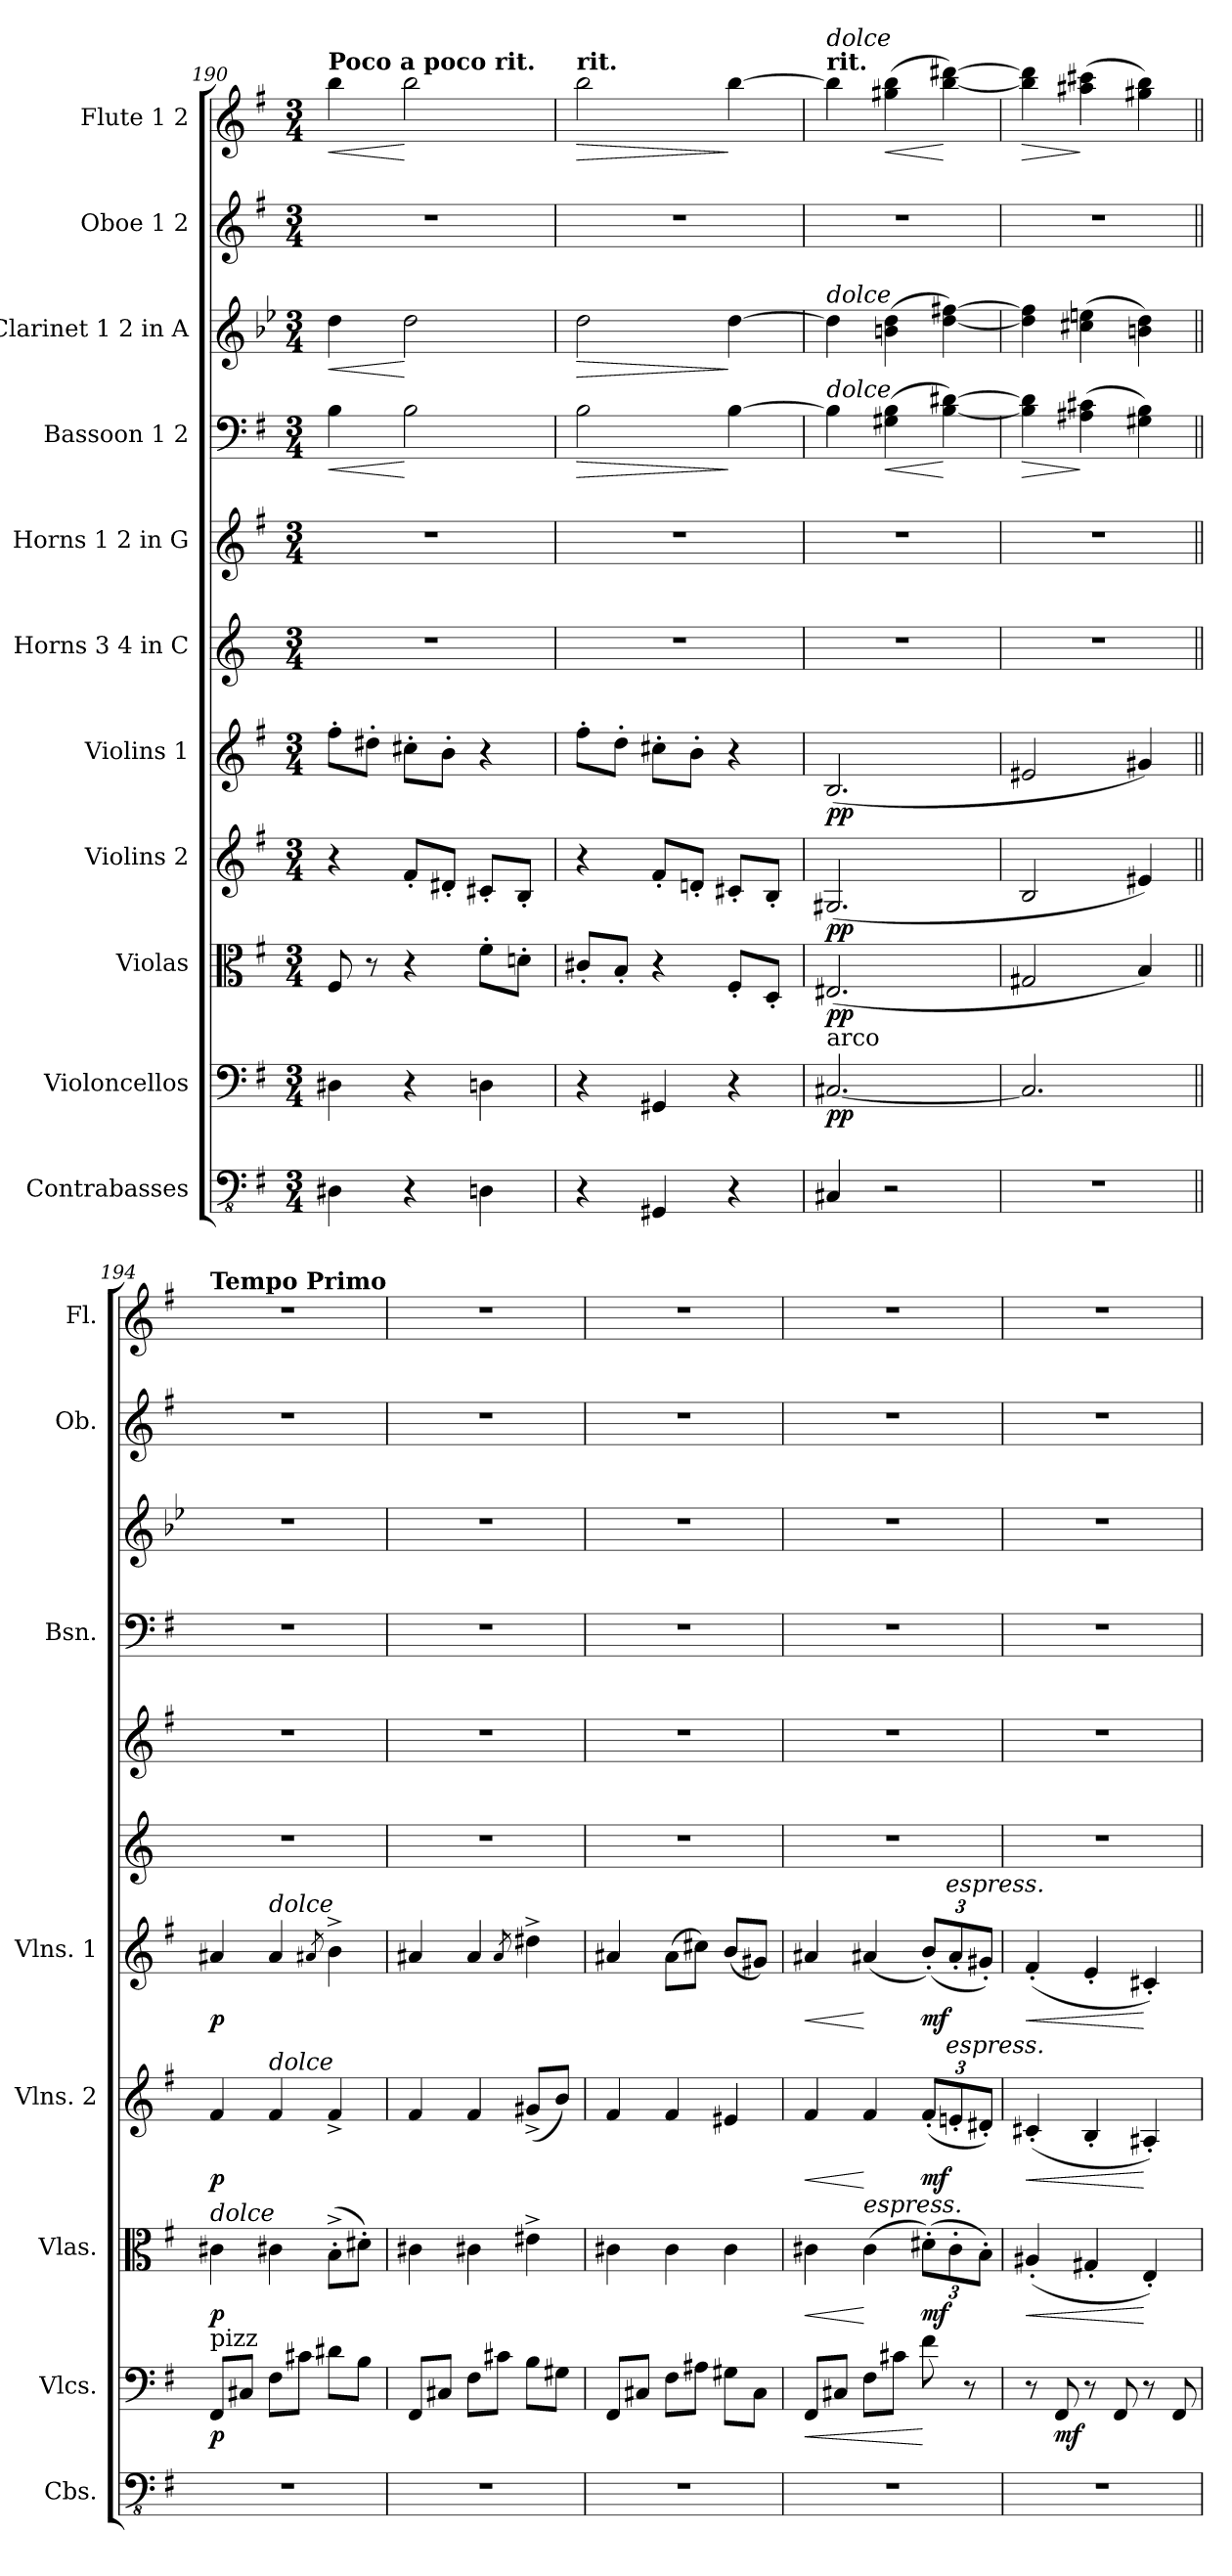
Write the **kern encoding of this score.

**kern	**kern	**dynam	**kern	**dynam	**kern	**dynam	**kern	**dynam	**kern	**kern	**kern	**dynam	**kern	**dynam	**kern	**kern	**dynam
*part11	*part10	*part10	*part9	*part9	*part8	*part8	*part7	*part7	*part6	*part5	*part4	*part4	*part3	*part3	*part2	*part1	*part1
*staff11	*staff10	*staff10	*staff9	*staff9	*staff8	*staff8	*staff7	*staff7	*staff6	*staff5	*staff4	*staff4	*staff3	*staff3	*staff2	*staff1	*staff1
*I"Contrabasses	*I"Violoncellos	*	*I"Violas	*	*I"Violins 2	*	*I"Violins 1	*	*I"Horns 3 4 in C	*I"Horns 1 2 in G	*I"Bassoon 1 2	*	*I"Clarinet 1 2 in A	*	*I"Oboe 1 2	*I"Flute 1 2	*
*I'Cbs.	*I'Vlcs.	*	*I'Vlas.	*	*I'Vlns. 2	*	*I'Vlns. 1	*	*	*	*I'Bsn.	*	*	*	*I'Ob.	*I'Fl.	*
!!LO:PB:g=z
*clefFv4	*clefF4	*	*clefC3	*	*clefG2	*	*clefG2	*	*clefG2	*clefG2	*clefF4	*	*clefG2	*	*clefG2	*clefG2	*
*	*	*	*	*	*	*	*	*	*ITrd7c12	*ITrd10c17	*	*	*ITrd2c3	*	*	*	*
*k[f#]	*k[f#]	*	*k[f#]	*	*k[f#]	*	*k[f#]	*	*k[]	*k[f#]	*k[f#]	*	*k[f#]	*	*k[f#]	*k[f#]	*
*M3/4	*M3/4	*	*M3/4	*	*M3/4	*	*M3/4	*	*M3/4	*M3/4	*M3/4	*	*M3/4	*	*M3/4	*M3/4	*
=190	=190	=190	=190	=190	=190	=190	=190	=190	=190	=190	=190	=190	=190	=190	=190	=190	=190
!	!	!	!	!	!	!	!	!	!	!	!	!	!	!	!	!LO:TX:a:B:t=Poco a poco rit.	!
!	!	!	!	!	!	!	!	!	!	!	!	!LO:HP:b	!	!LO:HP:b	!	!	!LO:HP:b
4DD#X\	4D#X\	.	8F#/	.	4r	.	8ff#'\L	.	2.r	2.r	4B\	<	4b\	<	2.r	4bb\	<
.	.	.	8r	.	.	.	8dd#X'\J	.	.	.	.	.	.	.	.	.	.
4r	4r	.	4r	.	8f#'/L	.	8cc#X'\L	.	.	.	2B\	[	2b\	[	.	2bb\	[
.	.	.	.	.	8d#X'/J	.	8b'\J	.	.	.	.	.	.	.	.	.	.
4DDn\	4Dn\	.	8f#'\L	.	8c#X'/L	.	4r	.	.	.	.	.	.	.	.	.	.
.	.	.	8dn'\J	.	8B'/J	.	.	.	.	.	.	.	.	.	.	.	.
=191	=191	=191	=191	=191	=191	=191	=191	=191	=191	=191	=191	=191	=191	=191	=191	=191	=191
!	!	!	!	!	!	!	!	!	!	!	!	!	!	!	!	!LO:TX:a:B:t=rit.	!
!	!	!	!	!	!	!	!	!	!	!	!	!LO:HP:b	!	!LO:HP:b	!	!	!LO:HP:b
4r	4r	.	8c#X'/L	.	4r	.	8ff#'\L	.	2.r	2.r	2B\	>	2b\	>	2.r	2bb\	>
.	.	.	8B'/J	.	.	.	8dd'\J	.	.	.	.	.	.	.	.	.	.
4GGG#X/	4GG#X/	.	4r	.	8f#'/L	.	8cc#X'\L	.	.	.	.	.	.	.	.	.	.
.	.	.	.	.	8dn'/J	.	8b'\J	.	.	.	.	.	.	.	.	.	.
4r	4r	.	8F#'/L	.	8c#X'/L	.	4r	.	.	.	[4B\	]	[4b\	]	.	[4bb\	]
.	.	.	8D'/J	.	8B'/J	.	.	.	.	.	.	.	.	.	.	.	.
=192	=192	=192	=192	=192	=192	=192	=192	=192	=192	=192	=192	=192	=192	=192	=192	=192	=192
!	!	!	!	!	!	!	!	!	!	!	!	!	!	!	!	!LO:TX:a:B:t=rit.	!
!	!	!	!	!	!	!	!	!	!	!	!	!	!	!	!	!LO:TX:a:i:t=dolce	!
!	!	!	!	!	!	!	!	!	!	!	!	!	!LO:TX:a:i:t=dolce	!	!	!	!
!	!	!	!	!	!	!	!	!	!	!	!LO:TX:a:i:t=dolce	!	!	!	!	!	!
!	!LO:TX:a:t=arco	!	!	!	!	!	!	!	!	!	!	!	!	!	!	!	!
!	!	!LO:DY:b	!	!LO:DY:b	!	!LO:DY:b	!	!LO:DY:b	!	!	!	!	!	!	!	!	!
4CC#X/	[2.C#X/	pp	(>2.E#X/	pp	(>2.G#X/	pp	(>2.B/	pp	2.r	2.r	4B\]	.	4b\]	.	2.r	4bb\]	.
!	!	!	!	!	!	!	!	!	!	!	!	!LO:HP:b	!	!	!	!	!LO:HP:b
2r	.	.	.	.	.	.	.	.	.	.	(>4G#X\ 4B\	<	(>4g#X\ 4b\	.	.	(>4gg#X\ 4bb\	<
.	.	.	.	.	.	.	.	.	.	.	[4B\ [4d#X\)	[	[4b\ [4dd#X\)	.	.	[4bb\ [4ddd#X\)	[
=193	=193	=193	=193	=193	=193	=193	=193	=193	=193	=193	=193	=193	=193	=193	=193	=193	=193
!	!	!	!	!	!	!	!	!	!	!	!	!LO:HP:b	!	!	!	!	!LO:HP:b
2.r	2.C#/]	.	2G#X/	.	2B/	.	2e#X/	.	2.r	2.r	4B\] 4d#\]	>	4b\] 4dd#\]	.	2.r	4bb\] 4ddd#\]	>
.	.	.	.	.	.	.	.	.	.	.	(>4A#X\ 4c#X\	]	(>4a#X\ 4cc#X\	.	.	(>4aa#X\ 4ccc#X\	]
.	.	.	4B/)	.	4e#X/)	.	4g#X/)	.	.	.	4G#X\ 4B\)	.	4g#X\ 4b\)	.	.	4gg#X\ 4bb\)	.
=194||	=194||	=194||	=194||	=194||	=194||	=194||	=194||	=194||	=194||	=194||	=194||	=194||	=194||	=194||	=194||	=194||	=194||
!	!	!	!	!	!	!	!	!	!	!	!	!	!	!	!	!LO:TX:a:B:t=Tempo Primo	!
!	!	!	!LO:TX:a:i:t=dolce	!	!	!	!	!	!	!	!	!	!	!	!	!	!
!	!LO:TX:a:t=pizz	!	!	!	!	!	!	!	!	!	!	!	!	!	!	!	!
!	!	!LO:DY:b	!	!LO:DY:b	!	!LO:DY:b	!	!LO:DY:b	!	!	!	!	!	!	!	!	!
2.r	8FF#/L	p	4c#X\	p	4f#/	p	4a#X/	p	2.r	2.r	2.r	.	2.r	.	2.r	2.r	.
.	8C#X/J	.	.	.	.	.	.	.	.	.	.	.	.	.	.	.	.
!	!	!	!	!	!	!	!LO:TX:a:i:t=dolce	!	!	!	!	!	!	!	!	!	!
!	!	!	!	!	!LO:TX:a:i:t=dolce	!	!	!	!	!	!	!	!	!	!	!	!
.	8F#\L	.	4c#X\	.	4f#/	.	4a#/	.	.	.	.	.	.	.	.	.	.
.	8c#X\J	.	.	.	.	.	.	.	.	.	.	.	.	.	.	.	.
.	.	.	.	.	.	.	8qa#X/	.	.	.	.	.	.	.	.	.	.
.	8d#X\L	.	(>8B'^\L	.	4f#^/	.	4b^\	.	.	.	.	.	.	.	.	.	.
.	8B\J	.	8d#X'\J)	.	.	.	.	.	.	.	.	.	.	.	.	.	.
!!LO:PB:g=z
=195	=195	=195	=195	=195	=195	=195	=195	=195	=195	=195	=195	=195	=195	=195	=195	=195	=195
2.r	8FF#/L	.	4c#X\	.	4f#/	.	4a#X/	.	2.r	2.r	2.r	.	2.r	.	2.r	2.r	.
.	8C#X/J	.	.	.	.	.	.	.	.	.	.	.	.	.	.	.	.
.	8F#\L	.	4c#X\	.	4f#/	.	4a#/	.	.	.	.	.	.	.	.	.	.
.	8c#X\J	.	.	.	.	.	.	.	.	.	.	.	.	.	.	.	.
.	.	.	.	.	.	.	8qa#/	.	.	.	.	.	.	.	.	.	.
.	8B\L	.	4e#X^\	.	(<8g#X^/L	.	4dd#X^\	.	.	.	.	.	.	.	.	.	.
.	8G#X\J	.	.	.	8b/J)	.	.	.	.	.	.	.	.	.	.	.	.
=196	=196	=196	=196	=196	=196	=196	=196	=196	=196	=196	=196	=196	=196	=196	=196	=196	=196
2.r	8FF#/L	.	4c#X\	.	4f#/	.	4a#X/	.	2.r	2.r	2.r	.	2.r	.	2.r	2.r	.
.	8C#X/J	.	.	.	.	.	.	.	.	.	.	.	.	.	.	.	.
.	8F#\L	.	4c#\	.	4f#/	.	(>8a#\L	.	.	.	.	.	.	.	.	.	.
.	8A#X\J	.	.	.	.	.	8cc#X\J)	.	.	.	.	.	.	.	.	.	.
.	8G#X\L	.	4c#\	.	4e#X/	.	(<8b/L	.	.	.	.	.	.	.	.	.	.
.	8C#\J	.	.	.	.	.	8g#X/J)	.	.	.	.	.	.	.	.	.	.
=197	=197	=197	=197	=197	=197	=197	=197	=197	=197	=197	=197	=197	=197	=197	=197	=197	=197
!	!	!LO:HP:b	!	!LO:HP:b	!	!LO:HP:b	!	!LO:HP:b	!	!	!	!	!	!	!	!	!
2.r	8FF#/L	<	4c#X\	<	4f#/	<	4a#X/	<	2.r	2.r	2.r	.	2.r	.	2.r	2.r	.
.	8C#X/J	.	.	.	.	.	.	.	.	.	.	.	.	.	.	.	.
!	!	!	!LO:TX:a:i:t=espress.	!	!	!	!	!	!	!	!	!	!	!	!	!	!
.	8F#\L	.	(>4c#\	[	4f#/	[	(<4a#X/	[	.	.	.	.	.	.	.	.	.
.	8c#X\J	.	.	.	.	.	.	.	.	.	.	.	.	.	.	.	.
*	*	*	*Xbrackettup	*	*Xbrackettup	*	*Xbrackettup	*	*	*	*	*	*	*	*	*	*
!	!	!	!	!LO:DY:b	!	!LO:DY:b	!	!LO:DY:b	!	!	!	!	!	!	!	!	!
.	8f#\	[	(>12d#X'\L)	mf	(<12f#'/L	mf	(<12b'/L)	mf	.	.	.	.	.	.	.	.	.
!	!	!	!	!	!	!	!LO:TX:a:i:t=espress.	!	!	!	!	!	!	!	!	!	!
!	!	!	!	!	!LO:TX:a:i:t=espress.	!	!	!	!	!	!	!	!	!	!	!	!
.	.	.	12c#'\	.	12en'/	.	12a#'/	.	.	.	.	.	.	.	.	.	.
.	8r	.	.	.	.	.	.	.	.	.	.	.	.	.	.	.	.
.	.	.	12B'\J)	.	12d#X'/J)	.	12g#X'/J)	.	.	.	.	.	.	.	.	.	.
=198	=198	=198	=198	=198	=198	=198	=198	=198	=198	=198	=198	=198	=198	=198	=198	=198	=198
!	!	!	!	!LO:HP:b	!	!LO:HP:b	!	!LO:HP:b	!	!	!	!	!	!	!	!	!
2.r	8r	.	(<4A#X'/	<	(<4c#X'/	<	(<4f#'/	<	2.r	2.r	2.r	.	2.r	.	2.r	2.r	.
!	!	!LO:DY:b	!	!	!	!	!	!	!	!	!	!	!	!	!	!	!
.	8FF#/	mf	.	.	.	.	.	.	.	.	.	.	.	.	.	.	.
.	8r	.	4G#X'/	.	4B'/	.	4e'/	.	.	.	.	.	.	.	.	.	.
.	8FF#/	.	.	.	.	.	.	.	.	.	.	.	.	.	.	.	.
.	8r	.	4E'/)	[	4A#X'/)	[	4c#X'/)	[	.	.	.	.	.	.	.	.	.
.	8FF#/	.	.	.	.	.	.	.	.	.	.	.	.	.	.	.	.
=	=	=	=	=	=	=	=	=	=	=	=	=	=	=	=	=	=
*-	*-	*-	*-	*-	*-	*-	*-	*-	*-	*-	*-	*-	*-	*-	*-	*-	*-
